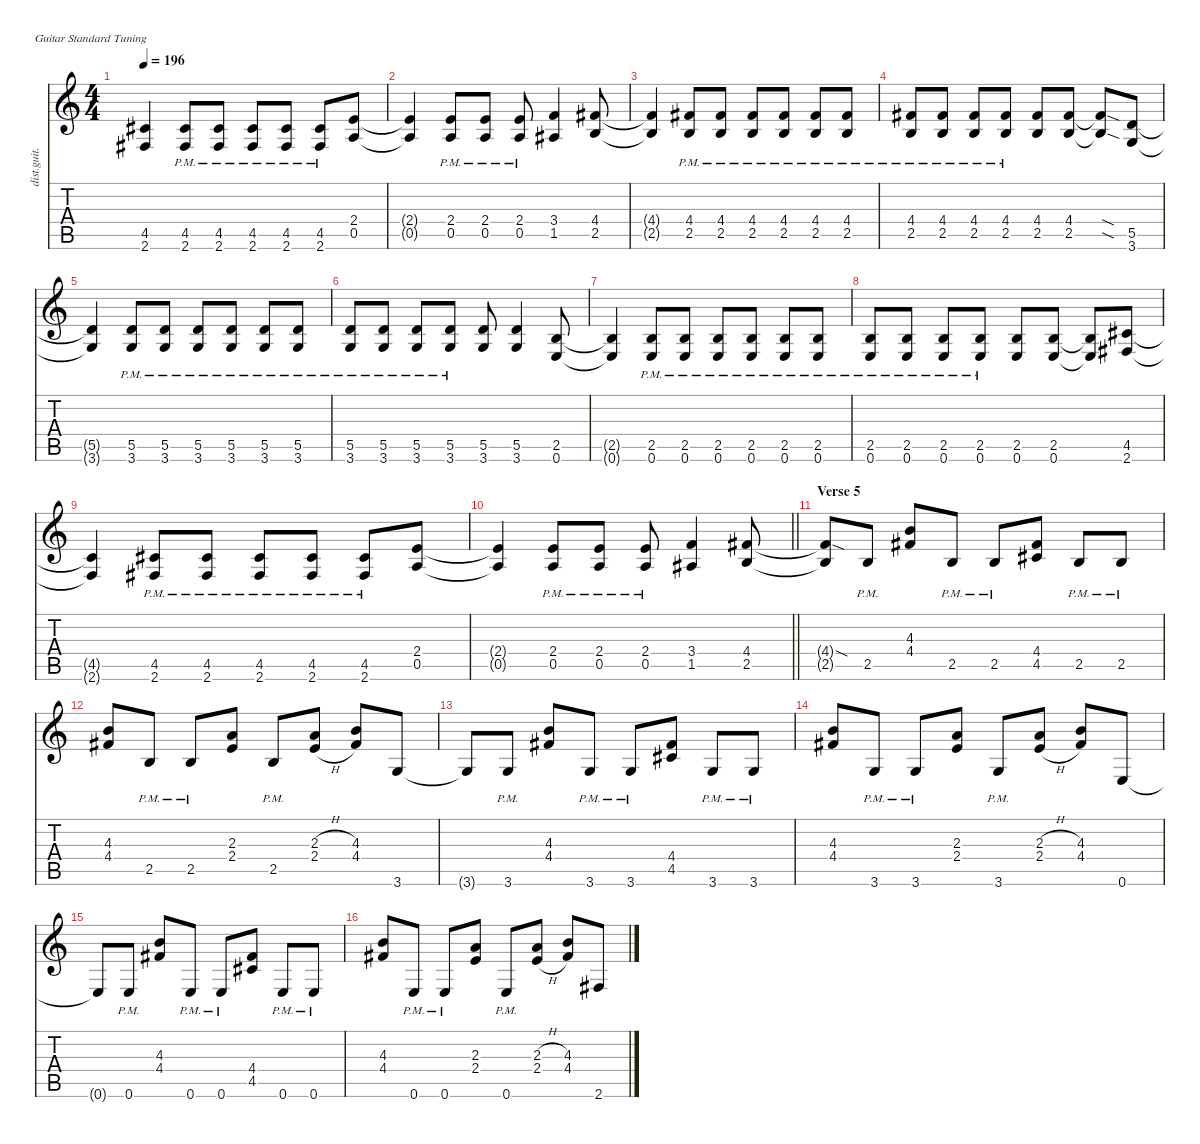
\defaultSystemsLayout 4
\hideDynamics
\bracketExtendMode nobrackets
\track ("Mustaine" "dist.guit.") {mute instrument distortionguitar}
\staff {score tabs}
\tuning (E4 B3 G3 D3 A2 E2)
\ts (4 4)
\tempo 196
\clef g2
\ks c
(4.5{t acc #} 2.6{t acc #}).4{dy f} (4.5{pm acc #} 2.6{pm acc #}).8 (4.5{pm acc #} 2.6{pm acc #}).8 (4.5{pm acc #} 2.6{pm acc #}).8 (4.5{pm acc #} 2.6{pm acc #}).8 (4.5{pm acc #} 2.6{pm acc #}).8 (2.4 0.5).8 |
(2.4{t} 0.5{t}).4 (2.4{pm} 0.5{pm}).8 (2.4{pm} 0.5{pm}).8 (2.4{pm} 0.5{pm}).8 (3.4 1.5{acc #}).4 (4.4{acc #} 2.5).8 |
(4.4{t acc #} 2.5{t}).4 (4.4{pm acc #} 2.5{pm}).8 (4.4{pm acc #} 2.5{pm}).8 (4.4{pm acc #} 2.5{pm}).8 (4.4{pm acc #} 2.5{pm}).8 (4.4{pm acc #} 2.5{pm}).8 (4.4{pm acc #} 2.5{pm}).8 |
(4.4{pm acc #} 2.5{pm}).8 (4.4{pm acc #} 2.5{pm}).8 (4.4{pm acc #} 2.5{pm}).8 (4.4{pm acc #} 2.5{pm}).8 (4.4{acc #} 2.5).8 (4.4{acc #} 2.5).8 (4.4{sod t acc #} 2.5{sod t}).8 (5.5 3.6).8 |
(5.5{t} 3.6{t}).4 (5.5{pm} 3.6{pm}).8 (5.5{pm} 3.6{pm}).8 (5.5{pm} 3.6{pm}).8 (5.5{pm} 3.6{pm}).8 (5.5{pm} 3.6{pm}).8 (5.5{pm} 3.6{pm}).8 |
(5.5{pm} 3.6{pm}).8 (5.5{pm} 3.6{pm}).8 (5.5{pm} 3.6{pm}).8 (5.5{pm} 3.6{pm}).8 (5.5 3.6).8 (5.5 3.6).4 (2.5 0.6).8 |
(2.5{t} 0.6{t}).4 (2.5{pm} 0.6{pm}).8 (2.5{pm} 0.6{pm}).8 (2.5{pm} 0.6{pm}).8 (2.5{pm} 0.6{pm}).8 (2.5{pm} 0.6{pm}).8 (2.5{pm} 0.6{pm}).8 |
(2.5{pm} 0.6{pm}).8 (2.5{pm} 0.6{pm}).8 (2.5{pm} 0.6{pm}).8 (2.5{pm} 0.6{pm}).8 (2.5 0.6).8 (2.5 0.6).8 (2.5{t} 0.6{t}).8 (4.5{acc #} 2.6{acc #}).8 |
(4.5{t acc #} 2.6{t acc #}).4 (4.5{pm acc #} 2.6{pm acc #}).8 (4.5{pm acc #} 2.6{pm acc #}).8 (4.5{pm acc #} 2.6{pm acc #}).8 (4.5{pm acc #} 2.6{pm acc #}).8 (4.5{pm acc #} 2.6{pm acc #}).8 (2.4 0.5).8 |
\barLineRight lightlight
(2.4{t} 0.5{t}).4 (2.4{pm} 0.5{pm}).8 (2.4{pm} 0.5{pm}).8 (2.4{pm} 0.5{pm}).8 (3.4 1.5{acc #}).4 (4.4{acc #} 2.5).8 |
\section ("" "Verse 5")
(4.4{sod t acc #} 2.5{t}).8 2.5{pm}.8 (4.3 4.4{acc #}).8 2.5{pm}.8 2.5{pm}.8 (4.4{acc #} 4.5{acc #}).8 2.5{pm}.8 2.5{pm}.8 |
(4.3 4.4{acc #}).8 2.5{pm}.8 2.5{pm}.8 (2.3 2.4).8 2.5{pm}.8 (2.3{h} 2.4{h}).8 (4.3 4.4{acc #}).8 3.6.8 |
3.6{t}.8 3.6{pm}.8 (4.3 4.4{acc #}).8 3.6{pm}.8 3.6{pm}.8 (4.4{acc #} 4.5{acc #}).8 3.6{pm}.8 3.6{pm}.8 |
(4.3 4.4{acc #}).8 3.6{pm}.8 3.6{pm}.8 (2.3 2.4).8 3.6{pm}.8 (2.3{h} 2.4{h}).8 (4.3 4.4{acc #}).8 0.6.8 |
0.6{t}.8 0.6{pm}.8 (4.3 4.4{acc #}).8 0.6{pm}.8 0.6{pm}.8 (4.4{acc #} 4.5{acc #}).8 0.6{pm}.8 0.6{pm}.8 |
(4.3 4.4{acc #}).8 0.6{pm}.8 0.6{pm}.8 (2.3 2.4).8 0.6{pm}.8 (2.3{h} 2.4{h}).8 (4.3 4.4{acc #}).8 2.6{acc #}.8
